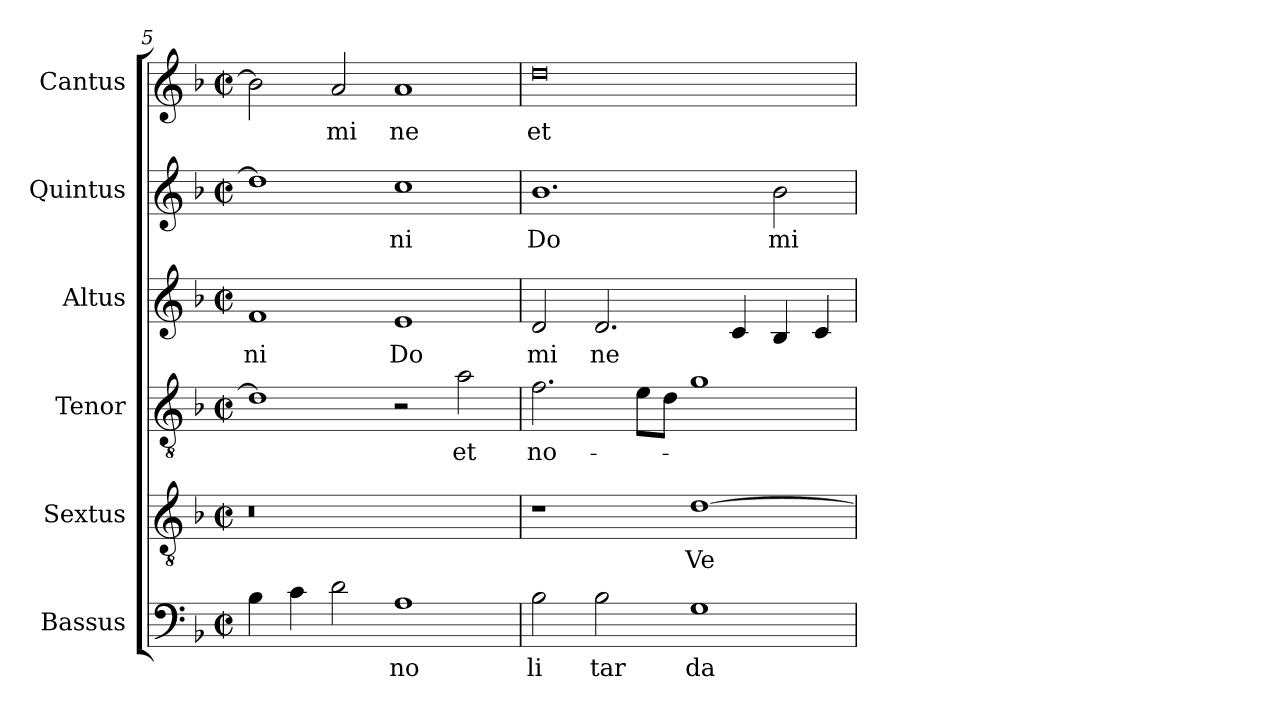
**kern	**text	**kern	**text	**kern	**text	**kern	**text	**kern	**text	**kern	**text
*part6	*part6	*part5	*part5	*part4	*part4	*part3	*part3	*part2	*part2	*part1	*part1
*staff6	*staff6	*staff5	*staff5	*staff4	*staff4	*staff3	*staff3	*staff2	*staff2	*staff1	*staff1
*I"Bassus	*	*I"Sextus	*	*I"Tenor	*	*I"Altus	*	*I"Quintus	*	*I"Cantus	*
*clefF4	*	*clefGv2	*	*clefGv2	*	*clefG2	*	*clefG2	*	*clefG2	*
*k[b-]	*	*k[b-]	*	*k[b-]	*	*k[b-]	*	*k[b-]	*	*k[b-]	*
*F:	*	*F:	*	*F:	*	*F:	*	*F:	*	*F:	*
*M2/2	*	*M2/2	*	*M2/2	*	*M2/2	*	*M2/2	*	*M2/2	*
*met(c|)	*	*met(c|)	*	*met(c|)	*	*met(c|)	*	*met(c|)	*	*met(c|)	*
=5	=5	=5	=5	=5	=5	=5	=5	=5	=5	=5	=5
!	!	!	!	!	!	!	!LO:LY:b:cj	!	!	!	!
4B-\	.	0r	.	1d]	.	1f	ni	1dd]	.	2b-\]	.
4c\	.	.	.	.	.	.	.	.	.	.	.
!	!	!	!	!	!	!	!	!	!	!	!LO:LY:b:cj
2d\	.	.	.	.	.	.	.	.	.	2a/	mi
!	!LO:LY:b:cj	!	!	!	!	!	!LO:LY:b:cj	!	!LO:LY:b:cj	!	!LO:LY:b:cj
1A	no	.	.	2r	.	1e	Do	1cc	ni	1a	ne
!	!	!	!	!	!LO:LY:b:cj	!	!	!	!	!	!
.	.	.	.	2a\	et	.	.	.	.	.	.
=6	=6	=6	=6	=6	=6	=6	=6	=6	=6	=6	=6
!	!LO:LY:b:cj	!	!	!	!LO:LY:b:cj	!	!LO:LY:b:cj	!	!LO:LY:b:cj	!	!LO:LY:b:cj
2B-\	li	1r	.	2.f\	no-	2d/	mi	1.b-	Do	0dd	et
!	!LO:LY:b:cj	!	!	!	!	!	!LO:LY:b:cj	!	!	!	!
2B-\	tar	.	.	.	.	2.d/	ne	.	.	.	.
.	.	.	.	8e\L	.	.	.	.	.	.	.
.	.	.	.	8d\J	.	.	.	.	.	.	.
!	!LO:LY:b:cj	!	!LO:LY:b:cj	!	!	!	!	!	!	!	!
1G	da	[<1d	Ve	1g	.	.	.	.	.	.	.
.	.	.	.	.	.	4c/	.	.	.	.	.
!	!	!	!	!	!	!	!	!	!LO:LY:b:cj	!	!
.	.	.	.	.	.	4B-/	.	2b-\	mi	.	.
.	.	.	.	.	.	4c/	.	.	.	.	.
=	=	=	=	=	=	=	=	=	=	=	=
*-	*-	*-	*-	*-	*-	*-	*-	*-	*-	*-	*-
